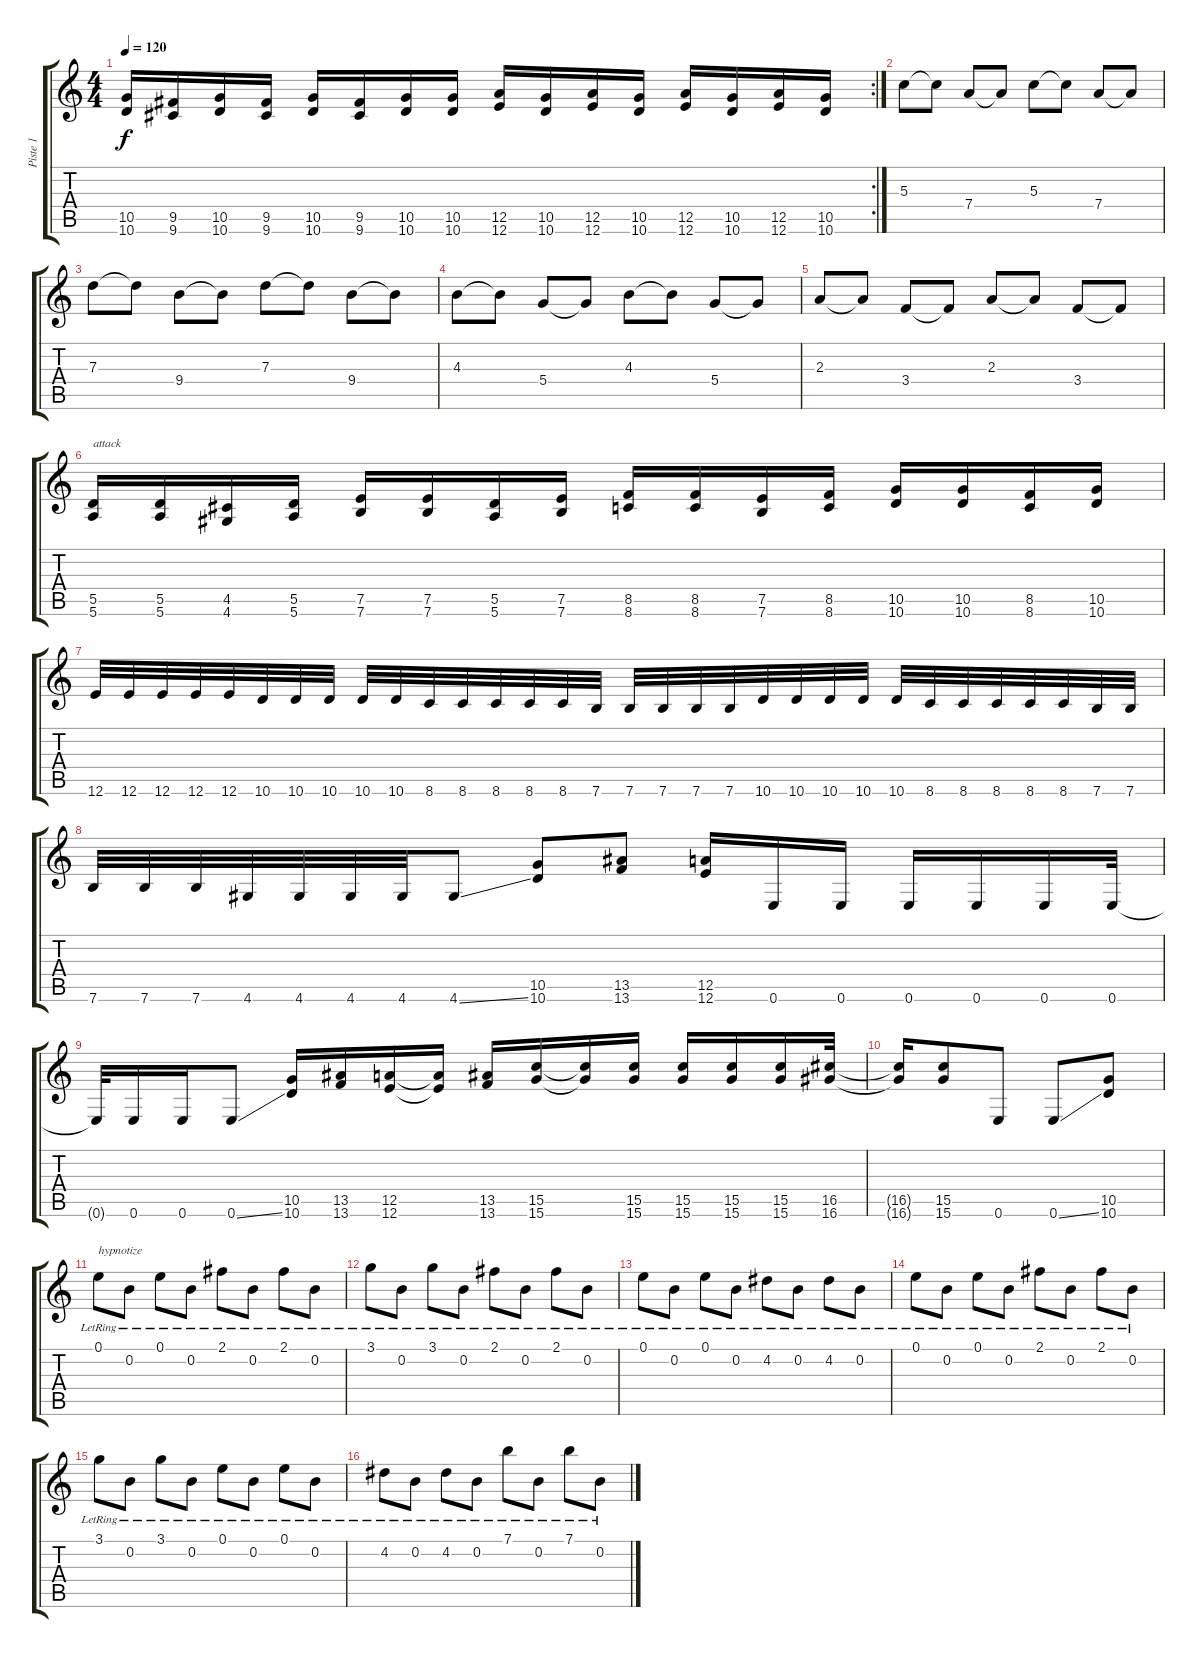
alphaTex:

\track ("Piste 1" "Piste 1") {instrument distortionguitar}
\staff {score tabs}
\tuning (E4 B3 G3 D3 A2 E2) {hide}
\rc 2
\ts (4 4)
\tempo 120
\clef g2
\ks c
(10.5 10.6).16{dy f} (9.5 9.6).16 (10.5 10.6).16 (9.5 9.6).16 (10.5 10.6).16 (9.5 9.6).16 (10.5 10.6).16 (10.5 10.6).16 (12.5 12.6).16 (10.5 10.6).16 (12.5 12.6).16 (10.5 10.6).16 (12.5 12.6).16 (10.5 10.6).16 (12.5 12.6).16 (10.5 10.6).16 |
5.3.8 5.3{t}.8 7.4.8 7.4{t}.8 5.3.8 5.3{t}.8 7.4.8 7.4{t}.8 |
7.3.8 7.3{t}.8 9.4.8 9.4{t}.8 7.3.8 7.3{t}.8 9.4.8 9.4{t}.8 |
4.3.8 4.3{t}.8 5.4.8 5.4{t}.8 4.3.8 4.3{t}.8 5.4.8 5.4{t}.8 |
2.3.8 2.3{t}.8 3.4.8 3.4{t}.8 2.3.8 2.3{t}.8 3.4.8 3.4{t}.8 |
(5.5 5.6).16{txt "attack"} (5.5 5.6).16 (4.5 4.6).16 (5.5 5.6).16 (7.5 7.6).16 (7.5 7.6).16 (5.5 5.6).16 (7.5 7.6).16 (8.5 8.6).16 (8.5 8.6).16 (7.5 7.6).16 (8.5 8.6).16 (10.5 10.6).16 (10.5 10.6).16 (8.5 8.6).16 (10.5 10.6).16 |
12.6.32 12.6.32 12.6.32 12.6.32 12.6.32 10.6.32 10.6.32 10.6.32 10.6.32 10.6.32 8.6.32 8.6.32 8.6.32 8.6.32 8.6.32 7.6.32 7.6.32 7.6.32 7.6.32 7.6.32 10.6.32 10.6.32 10.6.32 10.6.32 10.6.32 8.6.32 8.6.32 8.6.32 8.6.32 8.6.32 7.6.32 7.6.32 |
7.6.32 7.6.32 7.6.32 4.6.32 4.6.32 4.6.32 4.6.32 4.6{ss}.8 (10.5 10.6).8 (13.5 13.6).8 (12.5 12.6).16 0.6.16 0.6.16 0.6.16 0.6.16 0.6.16 0.6.32 |
0.6{t}.32 0.6.16 0.6.16 0.6{ss}.8 (10.5 10.6).16 (13.5 13.6).16 (12.5 12.6).16 (12.5{t} 12.6{t}).16 (13.5 13.6).16 (15.5 15.6).16 (15.5{t} 15.6{t}).16 (15.5 15.6).16 (15.5 15.6).16 (15.5 15.6).16 (15.5 15.6).16 (16.5 16.6).32 |
(16.5{t} 16.6{t}).16 (15.5 15.6).8 0.6.8 0.6{ss}.8 (10.5 10.6).8 |
0.1{lr}.8{txt "hypnotize" instrument electricguitarclean} 0.2{lr}.8 0.1{lr}.8 0.2{lr}.8 2.1{lr}.8 0.2{lr}.8 2.1{lr}.8 0.2{lr}.8 |
3.1{lr}.8 0.2{lr}.8 3.1{lr}.8 0.2{lr}.8 2.1{lr}.8 0.2{lr}.8 2.1{lr}.8 0.2{lr}.8 |
0.1{lr}.8 0.2{lr}.8 0.1{lr}.8 0.2{lr}.8 4.2{lr}.8 0.2{lr}.8 4.2{lr}.8 0.2{lr}.8 |
0.1{lr}.8 0.2{lr}.8 0.1{lr}.8 0.2{lr}.8 2.1{lr}.8 0.2{lr}.8 2.1{lr}.8 0.2{lr}.8 |
3.1{lr}.8 0.2{lr}.8 3.1{lr}.8 0.2{lr}.8 0.1{lr}.8 0.2{lr}.8 0.1{lr}.8 0.2{lr}.8 |
4.2{lr}.8 0.2{lr}.8 4.2{lr}.8 0.2{lr}.8 7.1{lr}.8 0.2{lr}.8 7.1{lr}.8 0.2{lr}.8
